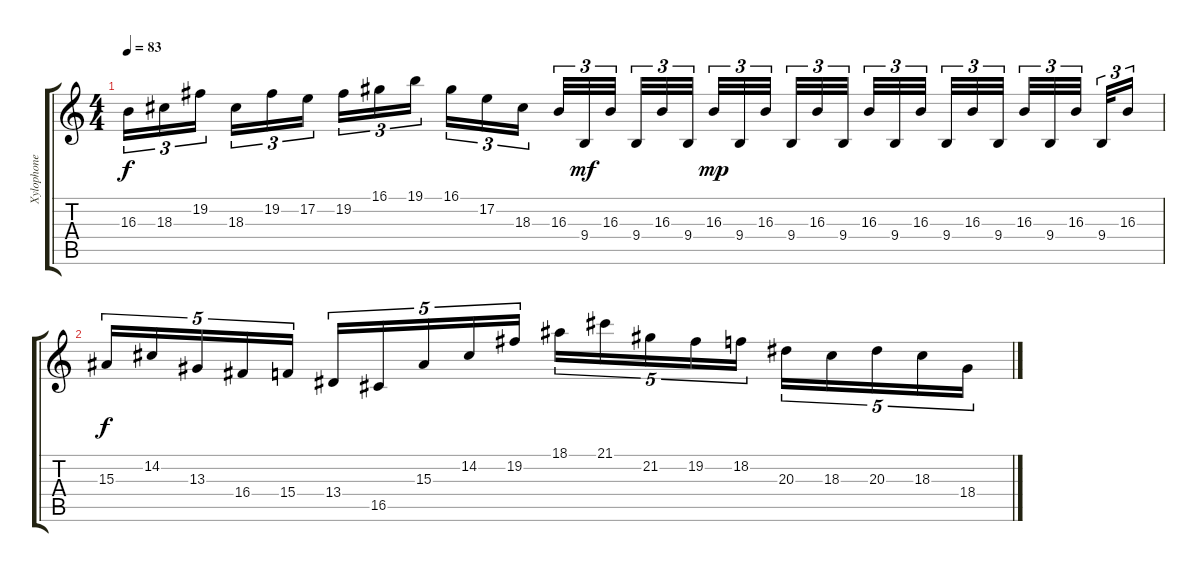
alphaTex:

\track ("Xylophone" "Xylophone") {instrument marimba}
\staff {score tabs}
\tuning (E4 B3 G3 D3 A2 E2) {hide}
\ts (4 4)
\tempo 83
\clef g2
\ks c
16.3.16{tu (3 2) dy f} 18.3.16{tu (3 2)} 19.2.16{tu (3 2)} 18.3.16{tu (3 2)} 19.2.16{tu (3 2)} 17.2.16{tu (3 2)} 19.2.16{tu (3 2)} 16.1.16{tu (3 2)} 19.1.16{tu (3 2)} 16.1.16{tu (3 2)} 17.2.16{tu (3 2)} 18.3.16{tu (3 2)} 16.3.32{tu (3 2)} 9.4.32{tu (3 2) dy mf} 16.3.32{tu (3 2)} 9.4.32{tu (3 2)} 16.3.32{tu (3 2)} 9.4.32{tu (3 2)} 16.3.32{tu (3 2) dy mp} 9.4.32{tu (3 2)} 16.3.32{tu (3 2)} 9.4.32{tu (3 2)} 16.3.32{tu (3 2)} 9.4.32{tu (3 2)} 16.3.32{tu (3 2)} 9.4.32{tu (3 2)} 16.3.32{tu (3 2)} 9.4.32{tu (3 2)} 16.3.32{tu (3 2)} 9.4.32{tu (3 2)} 16.3.32{tu (3 2)} 9.4.32{tu (3 2)} 16.3.32{tu (3 2)} 9.4.32{tu (3 2)} 16.3.16{tu (3 2)} |
15.3.16{tu (5 4) dy f} 14.2.16{tu (5 4)} 13.3.16{tu (5 4)} 16.4.16{tu (5 4)} 15.4.16{tu (5 4)} 13.4.16{tu (5 4)} 16.5.16{tu (5 4)} 15.3.16{tu (5 4)} 14.2.16{tu (5 4)} 19.2.16{tu (5 4)} 18.1.16{tu (5 4)} 21.1.16{tu (5 4)} 21.2.16{tu (5 4)} 19.2.16{tu (5 4)} 18.2.16{tu (5 4)} 20.3.16{tu (5 4)} 18.3.16{tu (5 4)} 20.3.16{tu (5 4)} 18.3.16{tu (5 4)} 18.4.16{tu (5 4)}
